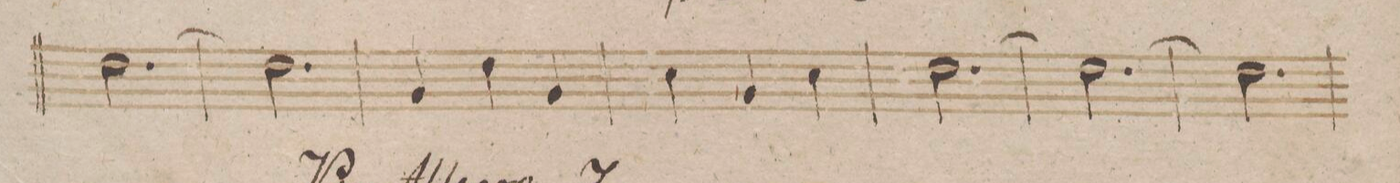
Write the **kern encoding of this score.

**kern	**dynam
*I"Corno 2do in F.	*
*clefG2	*
*k[b-]	*
*met(c)	*
*M3/4	*
[2.g\	.
=26	=26
2.g\]	.
=27	=27
4c/	.
4g\	.
4c/	.
=28	=28
4f\	.
4c/	.
4f\	.
=29	=29
[2.g\	.
=30	=30
2.g\_	.
=31	=31
2.g\]	.
=32	=32
*-	*-
